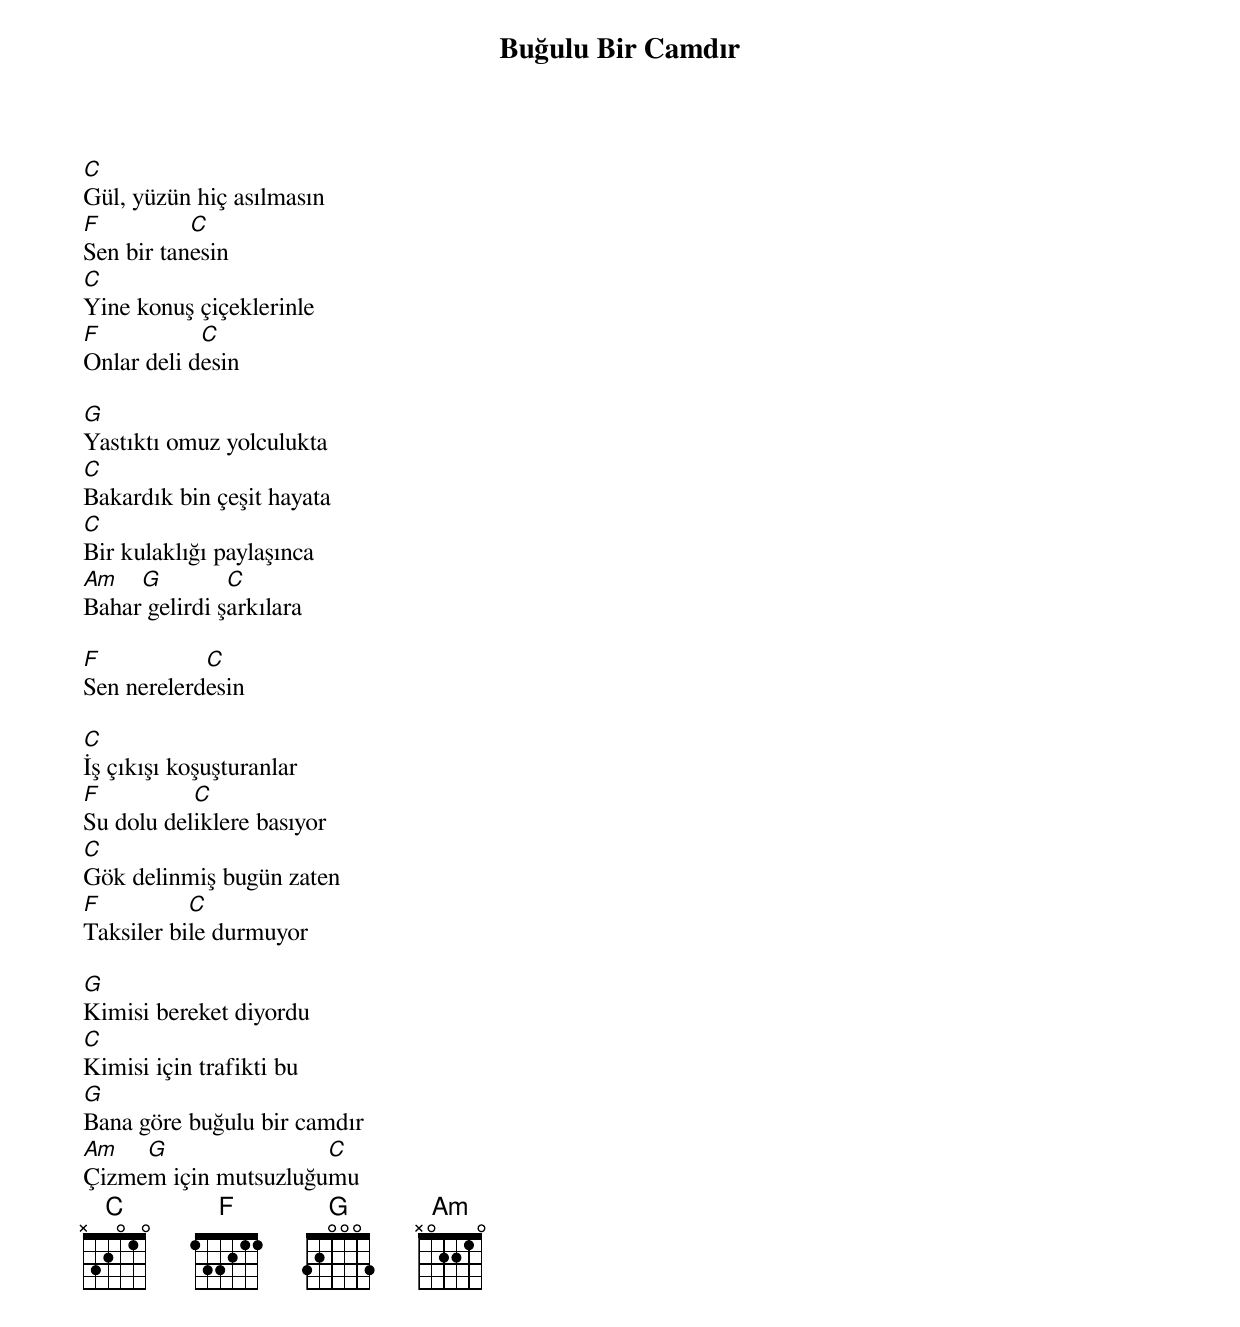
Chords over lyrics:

{title: Buğulu Bir Camdır}
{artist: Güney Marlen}

C
Gül, yüzün hiç asılmasın
F          C
Sen bir tanesin
C
Yine konuş çiçeklerinle
F           C
Onlar deli desin

G
Yastıktı omuz yolculukta
C
Bakardık bin çeşit hayata
C
Bir kulaklığı paylaşınca
Am   G         C
Bahar gelirdi şarkılara

F           C
Sen nerelerdesin

C
İş çıkışı koşuşturanlar
F          C
Su dolu deliklere basıyor
C
Gök delinmiş bugün zaten
F          C
Taksiler bile durmuyor

G
Kimisi bereket diyordu
C
Kimisi için trafikti bu
G
Bana göre buğulu bir camdır
Am   G                C
Çizmem için mutsuzluğumu
